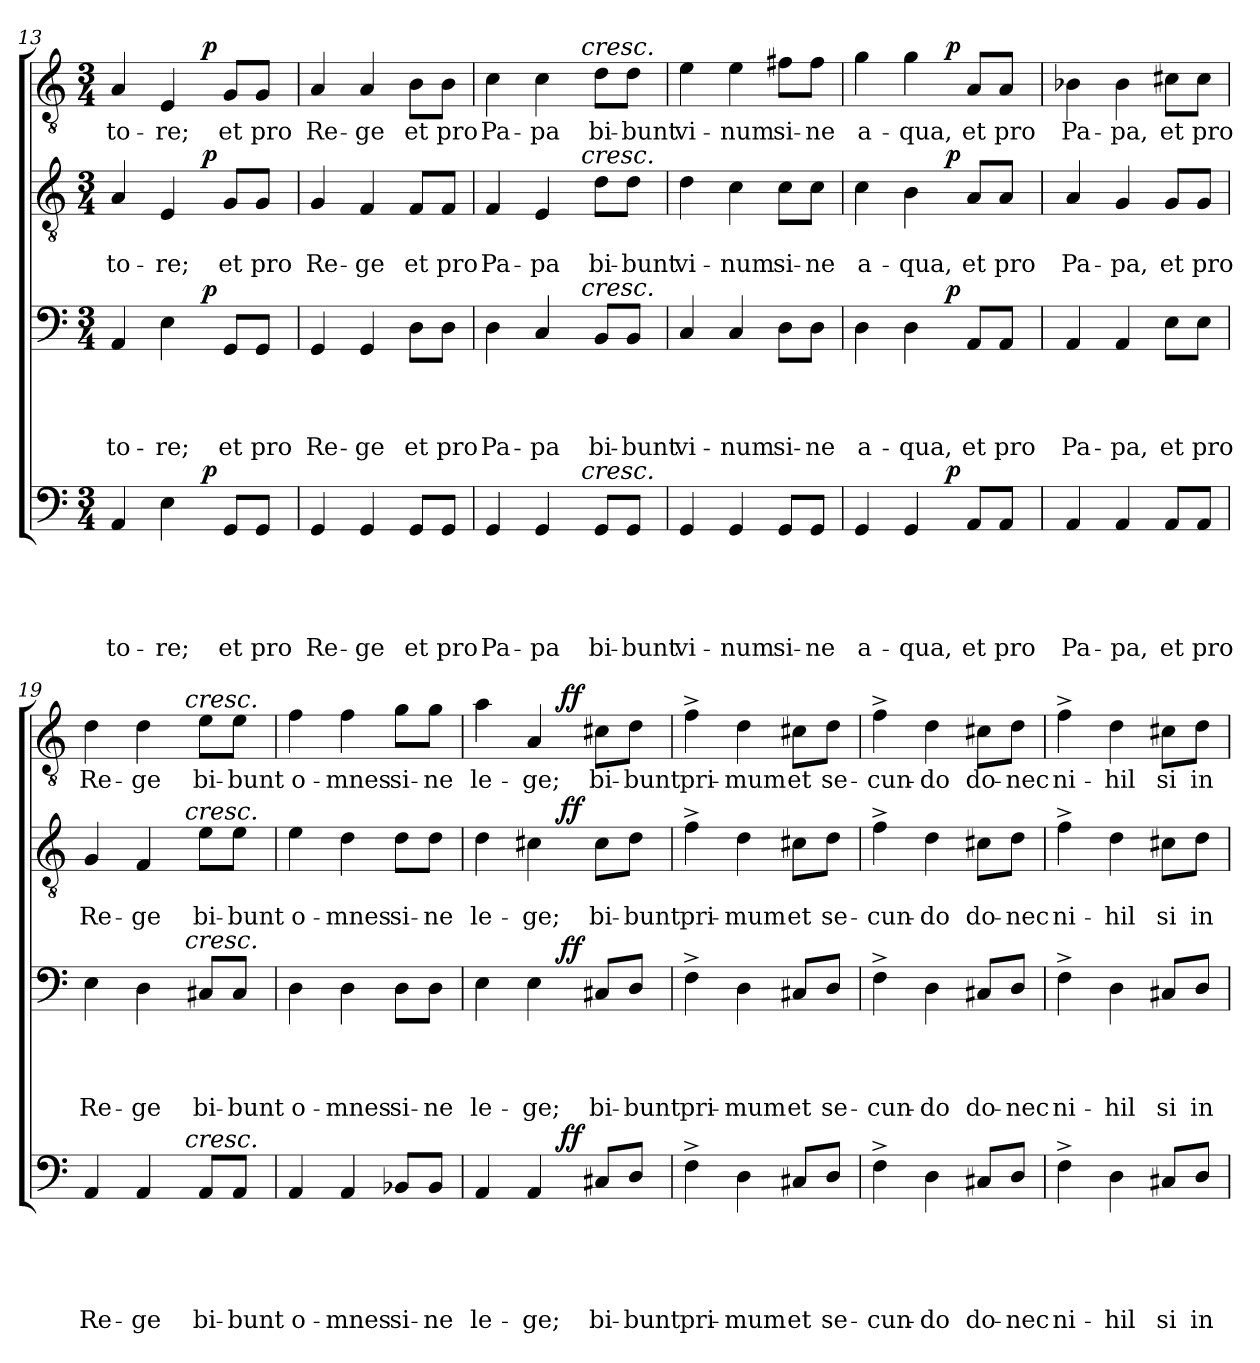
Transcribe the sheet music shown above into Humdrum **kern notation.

**kern	**text	**text	**text	**text	**text	**dynam	**kern	**text	**text	**text	**text	**dynam	**kern	**text	**text	**dynam	**kern	**text	**dynam
*part4	*part4	*part4	*part4	*part4	*part4	*part4	*part3	*part3	*part3	*part3	*part3	*part3	*part2	*part2	*part2	*part2	*part1	*part1	*part1
*staff4	*staff4	*staff4	*staff4	*staff4	*staff4	*staff4	*staff3	*staff3	*staff3	*staff3	*staff3	*staff3	*staff2	*staff2	*staff2	*staff2	*staff1	*staff1	*staff1
!!LO:PB:g=z
*clefF4	*	*	*	*	*	*	*clefF4	*	*	*	*	*	*clefGv2	*	*	*	*clefGv2	*	*
*k[]	*	*	*	*	*	*	*k[]	*	*	*	*	*	*k[]	*	*	*	*k[]	*	*
*C:	*	*	*	*	*	*	*C:	*	*	*	*	*	*C:	*	*	*	*C:	*	*
*M3/4	*	*	*	*	*	*	*M3/4	*	*	*	*	*	*M3/4	*	*	*	*M3/4	*	*
=13	=13	=13	=13	=13	=13	=13	=13	=13	=13	=13	=13	=13	=13	=13	=13	=13	=13	=13	=13
!	!	!	!	!	!LO:LY:b	!	!	!	!	!	!LO:LY:b	!	!	!	!LO:LY:b	!	!	!LO:LY:b	!
*^	*	*	*	*	*	*	*^	*	*	*	*	*	*^	*	*	*	*^	*	*
4AA/	4..ryy	.	.	.	.	-to-	.	4AA/	4..ryy	.	.	.	-to-	.	4A/	4..ryy	.	-to-	.	4A/	4..ryy	-to-	.
!	!	!	!	!	!	!LO:LY:b	!	!	!	!	!	!	!LO:LY:b	!	!	!	!	!LO:LY:b	!	!	!	!LO:LY:b	!
4E\	.	.	.	.	.	-re;	.	4E\	.	.	.	.	-re;	.	4E/	.	.	-re;	.	4E/	.	-re;	.
!	!	!	!	!	!	!	!LO:DY:a	!	!	!	!	!	!	!LO:DY:a	!	!	!	!	!LO:DY:a	!	!	!	!LO:DY:a
.	4ryy	.	.	.	.	.	p	.	4ryy	.	.	.	.	p	.	4ryy	.	.	p	.	4ryy	.	p
!	!	!	!	!	!	!LO:LY:b	!	!	!	!	!	!	!LO:LY:b	!	!	!	!	!LO:LY:b	!	!	!	!LO:LY:b	!
8GG/L	.	.	.	.	.	et	.	8GG/L	.	.	.	.	et	.	8G/L	.	.	et	.	8G/L	.	et	.
!	!	!	!	!	!	!LO:LY:b	!	!	!	!	!	!	!LO:LY:b	!	!	!	!	!LO:LY:b	!	!	!	!LO:LY:b	!
8GG/J	.	.	.	.	.	pro	.	8GG/J	.	.	.	.	pro	.	8G/J	.	.	pro	.	8G/J	.	pro	.
.	16ryy	.	.	.	.	.	.	.	16ryy	.	.	.	.	.	.	16ryy	.	.	.	.	16ryy	.	.
=14	=14	=14	=14	=14	=14	=14	=14	=14	=14	=14	=14	=14	=14	=14	=14	=14	=14	=14	=14	=14	=14	=14	=14
!	!	!	!	!	!	!LO:LY:b	!	!	!	!	!	!	!LO:LY:b	!	!	!	!	!LO:LY:b	!	!	!	!LO:LY:b	!
*v	*v	*	*	*	*	*	*	*	*	*	*	*	*	*	*v	*v	*	*	*	*v	*v	*	*
*	*	*	*	*	*	*	*v	*v	*	*	*	*	*	*	*	*	*	*	*	*
4GG/	.	.	.	.	Re-	.	4GG/	.	.	.	Re-	.	4G/	.	Re-	.	4A/	Re-	.
!	!	!	!	!	!LO:LY:b	!	!	!	!	!	!LO:LY:b	!	!	!	!LO:LY:b	!	!	!LO:LY:b	!
4GG/	.	.	.	.	-ge	.	4GG/	.	.	.	-ge	.	4F/	.	-ge	.	4A/	-ge	.
!	!	!	!	!	!LO:LY:b	!	!	!	!	!	!LO:LY:b	!	!	!	!LO:LY:b	!	!	!LO:LY:b	!
8GG/L	.	.	.	.	et	.	8D\L	.	.	.	et	.	8F/L	.	et	.	8B\L	et	.
!	!	!	!	!	!LO:LY:b	!	!	!	!	!	!LO:LY:b	!	!	!	!LO:LY:b	!	!	!LO:LY:b	!
8GG/J	.	.	.	.	pro	.	8D\J	.	.	.	pro	.	8F/J	.	pro	.	8B\J	pro	.
=15	=15	=15	=15	=15	=15	=15	=15	=15	=15	=15	=15	=15	=15	=15	=15	=15	=15	=15	=15
!	!	!	!	!	!LO:LY:b	!	!	!	!	!	!LO:LY:b	!	!	!	!LO:LY:b	!	!	!LO:LY:b	!
*^	*	*	*	*	*	*	*^	*	*	*	*	*	*^	*	*	*	*^	*	*
4GG/	4...ryy	.	.	.	.	Pa-	.	4D\	4...ryy	.	.	.	Pa-	.	4F/	4...ryy	.	Pa-	.	4c\	4...ryy	Pa-	.
!	!	!	!	!	!	!LO:LY:b	!	!	!	!	!	!	!LO:LY:b	!	!	!	!	!LO:LY:b	!	!	!	!LO:LY:b	!
4GG/	.	.	.	.	.	-pa	.	4C/	.	.	.	.	-pa	.	4E/	.	.	-pa	.	4c\	.	-pa	.
!	!	!	!	!	!	!	!	!	!	!	!	!	!	!	!	!	!	!	!	!	!LO:TX:a:i:t=cresc.	!	!
!	!	!	!	!	!	!	!	!	!	!	!	!	!	!	!	!LO:TX:a:i:t=cresc.	!	!	!	!	!	!	!
!	!	!	!	!	!	!	!	!	!LO:TX:a:i:t=cresc.	!	!	!	!	!	!	!	!	!	!	!	!	!	!
!	!LO:TX:a:i:t=cresc.	!	!	!	!	!	!	!	!	!	!	!	!	!	!	!	!	!	!	!	!	!	!
.	4ryy	.	.	.	.	.	.	.	4ryy	.	.	.	.	.	.	4ryy	.	.	.	.	4ryy	.	.
!	!	!	!	!	!	!LO:LY:b	!	!	!	!	!	!	!LO:LY:b	!	!	!	!	!LO:LY:b	!	!	!	!LO:LY:b	!
8GG/L	.	.	.	.	.	bi-	.	8BB/L	.	.	.	.	bi-	.	8d\L	.	.	bi-	.	8d\L	.	bi-	.
!	!	!	!	!	!	!LO:LY:b	!	!	!	!	!	!	!LO:LY:b	!	!	!	!	!LO:LY:b	!	!	!	!LO:LY:b	!
8GG/J	.	.	.	.	.	-bunt	.	8BB/J	.	.	.	.	-bunt	.	8d\J	.	.	-bunt	.	8d\J	.	-bunt	.
.	32ryy	.	.	.	.	.	.	.	32ryy	.	.	.	.	.	.	32ryy	.	.	.	.	32ryy	.	.
=16	=16	=16	=16	=16	=16	=16	=16	=16	=16	=16	=16	=16	=16	=16	=16	=16	=16	=16	=16	=16	=16	=16	=16
!	!	!	!	!	!	!LO:LY:b	!	!	!	!	!	!	!LO:LY:b	!	!	!	!	!LO:LY:b	!	!	!	!LO:LY:b	!
*v	*v	*	*	*	*	*	*	*	*	*	*	*	*	*	*v	*v	*	*	*	*v	*v	*	*
*	*	*	*	*	*	*	*v	*v	*	*	*	*	*	*	*	*	*	*	*	*
4GG/	.	.	.	.	vi-	.	4C/	.	.	.	vi-	.	4d\	.	vi-	.	4e\	vi-	.
!	!	!	!	!	!LO:LY:b	!	!	!	!	!	!LO:LY:b	!	!	!	!LO:LY:b	!	!	!LO:LY:b	!
4GG/	.	.	.	.	-num	.	4C/	.	.	.	-num	.	4c\	.	-num	.	4e\	-num	.
!	!	!	!	!	!LO:LY:b	!	!	!	!	!	!LO:LY:b	!	!	!	!LO:LY:b	!	!	!LO:LY:b	!
8GG/L	.	.	.	.	si-	.	8D\L	.	.	.	si-	.	8c\L	.	si-	.	8f#X\L	si-	.
!	!	!	!	!	!LO:LY:b:rj	!	!	!	!	!	!LO:LY:b:rj	!	!	!	!LO:LY:b:rj	!	!	!LO:LY:b:rj	!
8GG/J	.	.	.	.	-ne	.	8D\J	.	.	.	-ne	.	8c\J	.	-ne	.	8f#\J	-ne	.
=17	=17	=17	=17	=17	=17	=17	=17	=17	=17	=17	=17	=17	=17	=17	=17	=17	=17	=17	=17
!	!	!	!	!	!LO:LY:b	!	!	!	!	!	!LO:LY:b	!	!	!	!LO:LY:b	!	!	!LO:LY:b	!
*^	*	*	*	*	*	*	*^	*	*	*	*	*	*^	*	*	*	*^	*	*
4GG/	4..ryy	.	.	.	.	a-	.	4D\	4..ryy	.	.	.	a-	.	4c\	4..ryy	.	a-	.	4g\	4..ryy	a-	.
!	!	!	!	!	!	!LO:LY:b	!	!	!	!	!	!	!LO:LY:b	!	!	!	!	!LO:LY:b	!	!	!	!LO:LY:b	!
4GG/	.	.	.	.	.	-qua,	.	4D\	.	.	.	.	-qua,	.	4B\	.	.	-qua,	.	4g\	.	-qua,	.
!	!	!	!	!	!	!	!LO:DY:a	!	!	!	!	!	!	!LO:DY:a	!	!	!	!	!LO:DY:a	!	!	!	!LO:DY:a
.	4ryy	.	.	.	.	.	p	.	4ryy	.	.	.	.	p	.	4ryy	.	.	p	.	4ryy	.	p
!	!	!	!	!	!	!LO:LY:b	!	!	!	!	!	!	!LO:LY:b	!	!	!	!	!LO:LY:b	!	!	!	!LO:LY:b	!
8AA/L	.	.	.	.	.	et	.	8AA/L	.	.	.	.	et	.	8A/L	.	.	et	.	8A/L	.	et	.
!	!	!	!	!	!	!LO:LY:b	!	!	!	!	!	!	!LO:LY:b	!	!	!	!	!LO:LY:b	!	!	!	!LO:LY:b	!
8AA/J	.	.	.	.	.	pro	.	8AA/J	.	.	.	.	pro	.	8A/J	.	.	pro	.	8A/J	.	pro	.
.	16ryy	.	.	.	.	.	.	.	16ryy	.	.	.	.	.	.	16ryy	.	.	.	.	16ryy	.	.
=18	=18	=18	=18	=18	=18	=18	=18	=18	=18	=18	=18	=18	=18	=18	=18	=18	=18	=18	=18	=18	=18	=18	=18
!	!	!	!	!	!	!LO:LY:b	!	!	!	!	!	!	!LO:LY:b	!	!	!	!	!LO:LY:b	!	!	!	!LO:LY:b	!
*v	*v	*	*	*	*	*	*	*	*	*	*	*	*	*	*v	*v	*	*	*	*v	*v	*	*
*	*	*	*	*	*	*	*v	*v	*	*	*	*	*	*	*	*	*	*	*	*
4AA/	.	.	.	.	Pa-	.	4AA/	.	.	.	Pa-	.	4A/	.	Pa-	.	4B-X\	Pa-	.
!	!	!	!	!	!LO:LY:b	!	!	!	!	!	!LO:LY:b	!	!	!	!LO:LY:b	!	!	!LO:LY:b	!
4AA/	.	.	.	.	-pa,	.	4AA/	.	.	.	-pa,	.	4G/	.	-pa,	.	4B-\	-pa,	.
!	!	!	!	!	!LO:LY:b	!	!	!	!	!	!LO:LY:b	!	!	!	!LO:LY:b	!	!	!LO:LY:b	!
8AA/L	.	.	.	.	et	.	8E\L	.	.	.	et	.	8G/L	.	et	.	8c#X\L	et	.
!	!	!	!	!	!LO:LY:b	!	!	!	!	!	!LO:LY:b	!	!	!	!LO:LY:b	!	!	!LO:LY:b	!
8AA/J	.	.	.	.	pro	.	8E\J	.	.	.	pro	.	8G/J	.	pro	.	8c#\J	pro	.
!!LO:LB:g=z
=19	=19	=19	=19	=19	=19	=19	=19	=19	=19	=19	=19	=19	=19	=19	=19	=19	=19	=19	=19
!	!	!	!	!	!LO:LY:b	!	!	!	!	!	!LO:LY:b	!	!	!	!LO:LY:b	!	!	!LO:LY:b	!
*^	*	*	*	*	*	*	*^	*	*	*	*	*	*^	*	*	*	*^	*	*
4AA/	4...ryy	.	.	.	.	Re-	.	4E\	4...ryy	.	.	.	Re-	.	4G/	4...ryy	.	Re-	.	4d\	4...ryy	Re-	.
!	!	!	!	!	!	!LO:LY:b	!	!	!	!	!	!	!LO:LY:b	!	!	!	!	!LO:LY:b	!	!	!	!LO:LY:b	!
4AA/	.	.	.	.	.	-ge	.	4D\	.	.	.	.	-ge	.	4F/	.	.	-ge	.	4d\	.	-ge	.
!	!	!	!	!	!	!	!	!	!	!	!	!	!	!	!	!	!	!	!	!	!LO:TX:a:i:t=cresc.	!	!
!	!	!	!	!	!	!	!	!	!	!	!	!	!	!	!	!LO:TX:a:i:t=cresc.	!	!	!	!	!	!	!
!	!	!	!	!	!	!	!	!	!LO:TX:a:i:t=cresc.	!	!	!	!	!	!	!	!	!	!	!	!	!	!
!	!LO:TX:a:i:t=cresc.	!	!	!	!	!	!	!	!	!	!	!	!	!	!	!	!	!	!	!	!	!	!
.	4ryy	.	.	.	.	.	.	.	4ryy	.	.	.	.	.	.	4ryy	.	.	.	.	4ryy	.	.
!	!	!	!	!	!	!LO:LY:b	!	!	!	!	!	!	!LO:LY:b	!	!	!	!	!LO:LY:b	!	!	!	!LO:LY:b	!
8AA/L	.	.	.	.	.	bi-	.	8C#X/L	.	.	.	.	bi-	.	8e\L	.	.	bi-	.	8e\L	.	bi-	.
!	!	!	!	!	!	!LO:LY:b	!	!	!	!	!	!	!LO:LY:b	!	!	!	!	!LO:LY:b	!	!	!	!LO:LY:b	!
8AA/J	.	.	.	.	.	-bunt	.	8C#/J	.	.	.	.	-bunt	.	8e\J	.	.	-bunt	.	8e\J	.	-bunt	.
.	32ryy	.	.	.	.	.	.	.	32ryy	.	.	.	.	.	.	32ryy	.	.	.	.	32ryy	.	.
=20	=20	=20	=20	=20	=20	=20	=20	=20	=20	=20	=20	=20	=20	=20	=20	=20	=20	=20	=20	=20	=20	=20	=20
!	!	!	!	!	!	!LO:LY:b	!	!	!	!	!	!	!LO:LY:b	!	!	!	!	!LO:LY:b	!	!	!	!LO:LY:b	!
*v	*v	*	*	*	*	*	*	*	*	*	*	*	*	*	*v	*v	*	*	*	*v	*v	*	*
*	*	*	*	*	*	*	*v	*v	*	*	*	*	*	*	*	*	*	*	*	*
4AA/	.	.	.	.	o-	.	4D\	.	.	.	o-	.	4e\	.	o-	.	4f\	o-	.
!	!	!	!	!	!LO:LY:b	!	!	!	!	!	!LO:LY:b	!	!	!	!LO:LY:b	!	!	!LO:LY:b	!
4AA/	.	.	.	.	-mnes	.	4D\	.	.	.	-mnes	.	4d\	.	-mnes	.	4f\	-mnes	.
!	!	!	!	!	!LO:LY:b	!	!	!	!	!	!LO:LY:b	!	!	!	!LO:LY:b	!	!	!LO:LY:b	!
8BB-X/L	.	.	.	.	si-	.	8D\L	.	.	.	si-	.	8d\L	.	si-	.	8g\L	si-	.
!	!	!	!	!	!LO:LY:b:rj	!	!	!	!	!	!LO:LY:b:rj	!	!	!	!LO:LY:b:rj	!	!	!LO:LY:b:rj	!
8BB-/J	.	.	.	.	-ne	.	8D\J	.	.	.	-ne	.	8d\J	.	-ne	.	8g\J	-ne	.
=21	=21	=21	=21	=21	=21	=21	=21	=21	=21	=21	=21	=21	=21	=21	=21	=21	=21	=21	=21
!	!	!	!	!	!LO:LY:b	!	!	!	!	!	!LO:LY:b	!	!	!	!LO:LY:b	!	!	!LO:LY:b	!
*^	*	*	*	*	*	*	*^	*	*	*	*	*	*^	*	*	*	*^	*	*
4AA/	4.ryy	.	.	.	.	le-	.	4E\	4.ryy	.	.	.	le-	.	4d\	4.ryy	.	le-	.	4a\	4.ryy	le-	.
!	!	!	!	!	!	!LO:LY:b	!	!	!	!	!	!	!LO:LY:b	!	!	!	!	!LO:LY:b	!	!	!	!LO:LY:b	!
4AA/	.	.	.	.	.	-ge;	.	4E\	.	.	.	.	-ge;	.	4c#X\	.	.	-ge;	.	4A/	.	-ge;	.
!	!	!	!	!	!	!	!LO:DY:a	!	!	!	!	!	!	!LO:DY:a	!	!	!	!	!LO:DY:a	!	!	!	!LO:DY:a
.	4.ryy	.	.	.	.	.	ff	.	4.ryy	.	.	.	.	ff	.	4.ryy	.	.	ff	.	4.ryy	.	ff
!	!	!	!	!	!	!LO:LY:b	!	!	!	!	!	!	!LO:LY:b	!	!	!	!	!LO:LY:b	!	!	!	!LO:LY:b	!
8C#X/L	.	.	.	.	.	bi-	.	8C#X/L	.	.	.	.	bi-	.	8c#\L	.	.	bi-	.	8c#X\L	.	bi-	.
!	!	!	!	!	!	!LO:LY:b	!	!	!	!	!	!	!LO:LY:b	!	!	!	!	!LO:LY:b	!	!	!	!LO:LY:b	!
8D/J	.	.	.	.	.	-bunt	.	8D/J	.	.	.	.	-bunt	.	8d\J	.	.	-bunt	.	8d\J	.	-bunt	.
=22	=22	=22	=22	=22	=22	=22	=22	=22	=22	=22	=22	=22	=22	=22	=22	=22	=22	=22	=22	=22	=22	=22	=22
!	!	!	!	!	!	!LO:LY:b	!	!	!	!	!	!	!LO:LY:b	!	!	!	!	!LO:LY:b	!	!	!	!LO:LY:b	!
*v	*v	*	*	*	*	*	*	*	*	*	*	*	*	*	*v	*v	*	*	*	*v	*v	*	*
*	*	*	*	*	*	*	*v	*v	*	*	*	*	*	*	*	*	*	*	*	*
4F^>\	.	.	.	.	pri-	.	4F^>\	.	.	.	pri-	.	4f^>\	.	pri-	.	4f^>\	pri-	.
!	!	!	!	!	!LO:LY:b	!	!	!	!	!	!LO:LY:b	!	!	!	!LO:LY:b	!	!	!LO:LY:b	!
4D\	.	.	.	.	-mum	.	4D\	.	.	.	-mum	.	4d\	.	-mum	.	4d\	-mum	.
!	!	!	!	!	!LO:LY:b	!	!	!	!	!	!LO:LY:b	!	!	!	!LO:LY:b	!	!	!LO:LY:b	!
8C#X/L	.	.	.	.	et	.	8C#X/L	.	.	.	et	.	8c#X\L	.	et	.	8c#X\L	et	.
!	!	!	!	!	!LO:LY:b	!	!	!	!	!	!LO:LY:b	!	!	!	!LO:LY:b	!	!	!LO:LY:b	!
8D/J	.	.	.	.	se-	.	8D/J	.	.	.	se-	.	8d\J	.	se-	.	8d\J	se-	.
=23	=23	=23	=23	=23	=23	=23	=23	=23	=23	=23	=23	=23	=23	=23	=23	=23	=23	=23	=23
!	!	!	!	!	!LO:LY:b	!	!	!	!	!	!LO:LY:b	!	!	!	!LO:LY:b	!	!	!LO:LY:b	!
4F^>\	.	.	.	.	-cun-	.	4F^>\	.	.	.	-cun-	.	4f^>\	.	-cun-	.	4f^>\	-cun-	.
!	!	!	!	!	!LO:LY:b:rj	!	!	!	!	!	!LO:LY:b:rj	!	!	!	!LO:LY:b:rj	!	!	!LO:LY:b:rj	!
4D\	.	.	.	.	-do	.	4D\	.	.	.	-do	.	4d\	.	-do	.	4d\	-do	.
!	!	!	!	!	!LO:LY:b	!	!	!	!	!	!LO:LY:b	!	!	!	!LO:LY:b	!	!	!LO:LY:b	!
8C#X/L	.	.	.	.	do-	.	8C#X/L	.	.	.	do-	.	8c#X\L	.	do-	.	8c#X\L	do-	.
!	!	!	!	!	!LO:LY:b:rj	!	!	!	!	!	!LO:LY:b:rj	!	!	!	!LO:LY:b:rj	!	!	!LO:LY:b:rj	!
8D/J	.	.	.	.	-nec	.	8D/J	.	.	.	-nec	.	8d\J	.	-nec	.	8d\J	-nec	.
=24	=24	=24	=24	=24	=24	=24	=24	=24	=24	=24	=24	=24	=24	=24	=24	=24	=24	=24	=24
!	!	!	!	!	!LO:LY:b	!	!	!	!	!	!LO:LY:b	!	!	!	!LO:LY:b	!	!	!LO:LY:b	!
4F^>\	.	.	.	.	ni-	.	4F^>\	.	.	.	ni-	.	4f^>\	.	ni-	.	4f^>\	ni-	.
!	!	!	!	!	!LO:LY:b	!	!	!	!	!	!LO:LY:b	!	!	!	!LO:LY:b	!	!	!LO:LY:b	!
4D\	.	.	.	.	-hil	.	4D\	.	.	.	-hil	.	4d\	.	-hil	.	4d\	-hil	.
!	!	!	!	!	!LO:LY:b	!	!	!	!	!	!LO:LY:b	!	!	!	!LO:LY:b	!	!	!LO:LY:b	!
8C#X/L	.	.	.	.	si	.	8C#X/L	.	.	.	si	.	8c#X\L	.	si	.	8c#X\L	si	.
!	!	!	!	!	!LO:LY:b	!	!	!	!	!	!LO:LY:b	!	!	!	!LO:LY:b	!	!	!LO:LY:b	!
8D/J	.	.	.	.	in	.	8D/J	.	.	.	in	.	8d\J	.	in	.	8d\J	in	.
=	=	=	=	=	=	=	=	=	=	=	=	=	=	=	=	=	=	=	=
*-	*-	*-	*-	*-	*-	*-	*-	*-	*-	*-	*-	*-	*-	*-	*-	*-	*-	*-	*-
